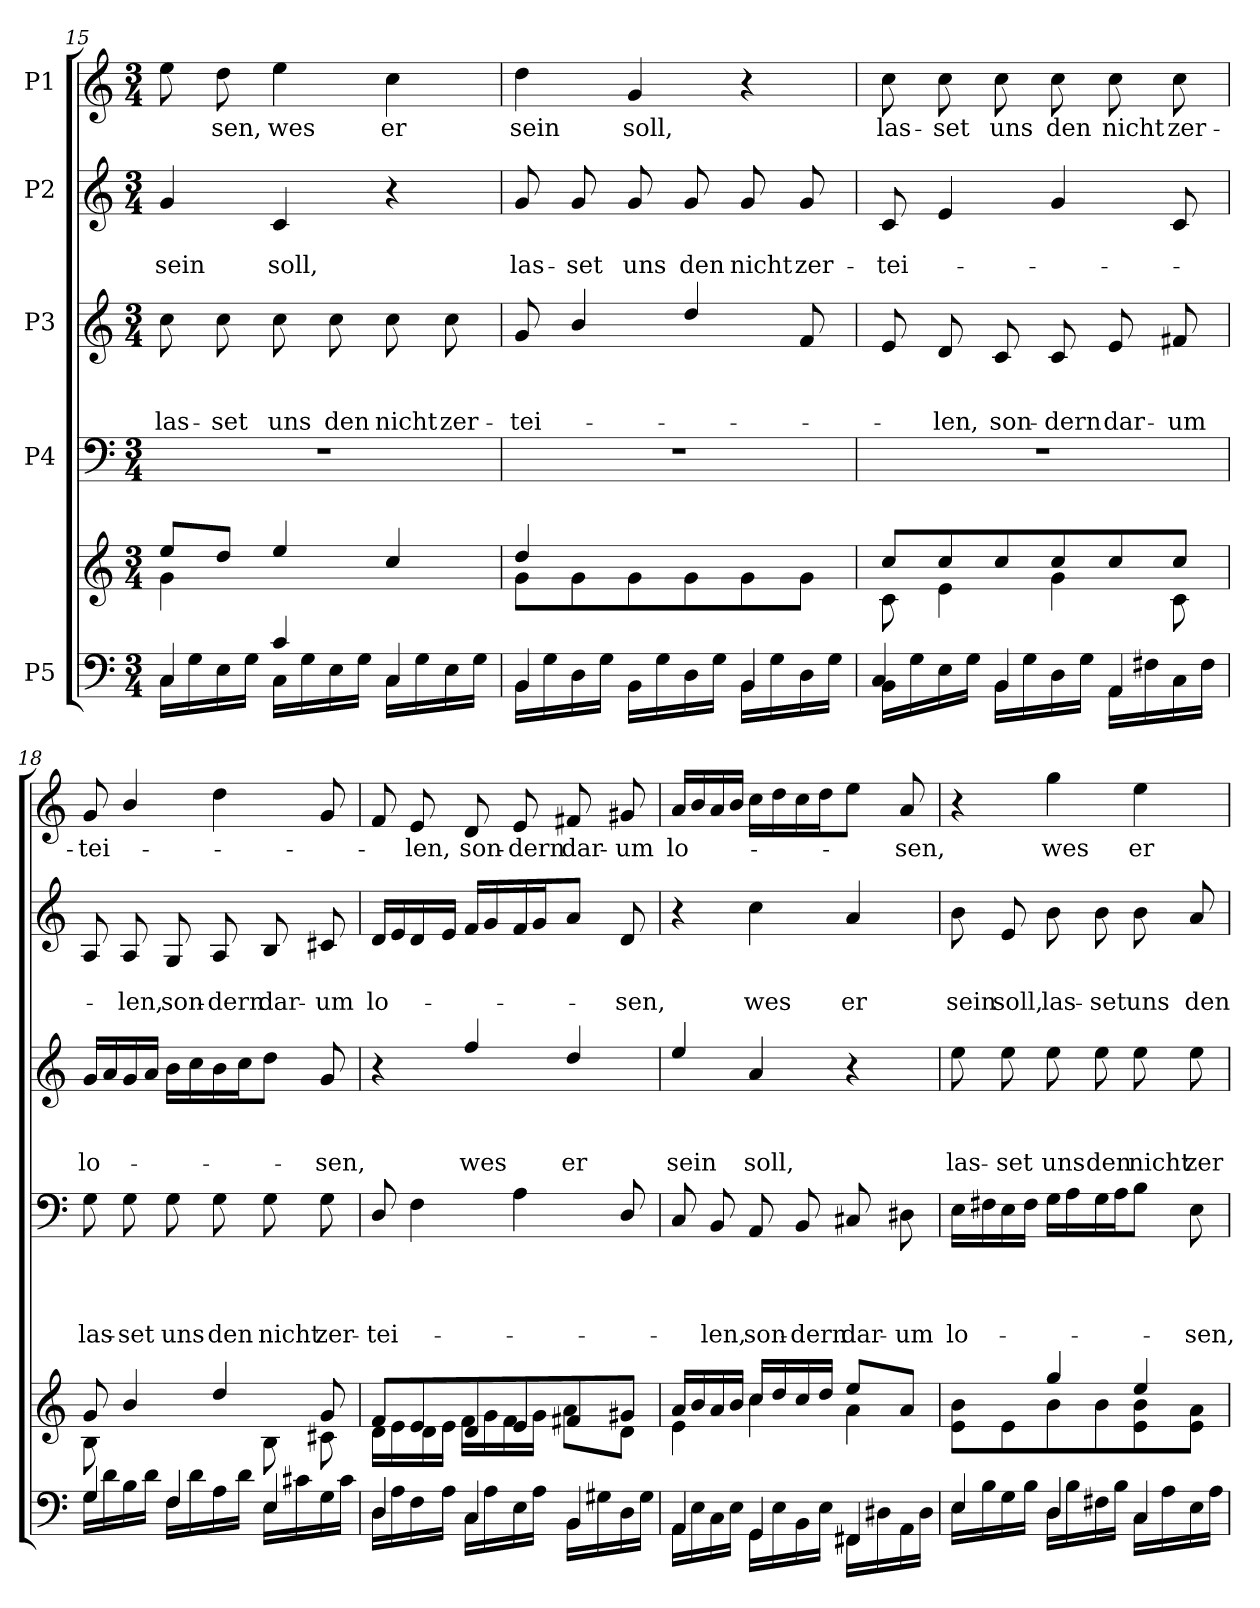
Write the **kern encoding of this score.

**kern	**kern	**kern	**text	**text	**text	**text	**kern	**text	**text	**text	**kern	**text	**text	**kern	**text
*part5	*part5	*part4	*part4	*part4	*part4	*part4	*part3	*part3	*part3	*part3	*part2	*part2	*part2	*part1	*part1
*staff6	*staff5	*staff4	*staff4	*staff4	*staff4	*staff4	*staff3	*staff3	*staff3	*staff3	*staff2	*staff2	*staff2	*staff1	*staff1
*I"P5	*	*I"P4	*	*	*	*	*I"P3	*	*	*	*I"P2	*	*	*I"P1	*
*clefF4	*clefG2	*clefF4	*	*	*	*	*clefG2	*	*	*	*clefG2	*	*	*clefG2	*
*	*	*	*	*	*	*	*ITrd7c12	*	*	*	*	*	*	*	*
*k[]	*k[]	*k[]	*	*	*	*	*k[]	*	*	*	*k[]	*	*	*k[]	*
*C:	*C:	*C:	*	*	*	*	*C:	*	*	*	*C:	*	*	*C:	*
*M3/4	*M3/4	*M3/4	*	*	*	*	*M3/4	*	*	*	*M3/4	*	*	*M3/4	*
=15	=15	=15	=15	=15	=15	=15	=15	=15	=15	=15	=15	=15	=15	=15	=15
*^	*^	*	*	*	*	*	*	*	*	*	*	*	*	*	*
!	!	!	!	!LO:N:vis=1	!	!	!	!	!	!	!	!LO:LY:b	!	!	!LO:LY:b	!	!
16C\LL	4C/	8ee/L	4g\	2.r	.	.	.	.	8c\	.	.	las-	4g/	.	sein	8ee\	.
16G\	.	.	.	.	.	.	.	.	.	.	.	.	.	.	.	.	.
!	!	!	!	!	!	!	!	!	!	!	!	!LO:LY:b	!	!	!	!	!LO:LY:b
16E\	.	8dd/J	.	.	.	.	.	.	8c\	.	.	-set	.	.	.	8dd\	-sen,
16G\JJ	.	.	.	.	.	.	.	.	.	.	.	.	.	.	.	.	.
!	!	!	!	!	!	!	!	!	!	!	!	!LO:LY:b	!	!	!LO:LY:b	!	!LO:LY:b
16C\LL	4c/	4ee/	2ryy	.	.	.	.	.	8c\	.	.	uns	4c/	.	soll,	4ee\	wes
16G\	.	.	.	.	.	.	.	.	.	.	.	.	.	.	.	.	.
!	!	!	!	!	!	!	!	!	!	!	!	!LO:LY:b	!	!	!	!	!
16E\	.	.	.	.	.	.	.	.	8c\	.	.	den	.	.	.	.	.
16G\JJ	.	.	.	.	.	.	.	.	.	.	.	.	.	.	.	.	.
!	!	!	!	!	!	!	!	!	!	!	!	!LO:LY:b	!	!	!	!	!LO:LY:b
16C\LL	4C/	4cc/	.	.	.	.	.	.	8c\	.	.	nicht	4r	.	.	4cc\	er
16G\	.	.	.	.	.	.	.	.	.	.	.	.	.	.	.	.	.
!	!	!	!	!	!	!	!	!	!	!	!	!LO:LY:b	!	!	!	!	!
16E\	.	.	.	.	.	.	.	.	8c\	.	.	zer-	.	.	.	.	.
16G\JJ	.	.	.	.	.	.	.	.	.	.	.	.	.	.	.	.	.
!!LO:LB:g=z
=16	=16	=16	=16	=16	=16	=16	=16	=16	=16	=16	=16	=16	=16	=16	=16	=16	=16
!	!	!	!	!LO:N:vis=1	!	!	!	!	!	!	!	!LO:LY:b	!	!	!LO:LY:b	!	!LO:LY:b
16BB\LL	4BB/	8g\L	4dd/	2.r	.	.	.	.	8G/	.	.	-tei-	8g/	.	las-	4dd\	sein
16G\	.	.	.	.	.	.	.	.	.	.	.	.	.	.	.	.	.
!	!	!	!	!	!	!	!	!	!	!	!	!	!	!	!LO:LY:b	!	!
16D\	.	8g\	.	.	.	.	.	.	4B/	.	.	.	8g/	.	-set	.	.
16G\JJ	.	.	.	.	.	.	.	.	.	.	.	.	.	.	.	.	.
!	!	!	!	!	!	!	!	!	!	!	!	!	!	!	!LO:LY:b	!	!LO:LY:b
16BB\LL	4ryy	8g\	2ryy	.	.	.	.	.	.	.	.	.	8g/	.	uns	4g/	soll,
16G\	.	.	.	.	.	.	.	.	.	.	.	.	.	.	.	.	.
!	!	!	!	!	!	!	!	!	!	!	!	!	!	!	!LO:LY:b	!	!
16D\	.	8g\	.	.	.	.	.	.	4d/	.	.	.	8g/	.	den	.	.
16G\JJ	.	.	.	.	.	.	.	.	.	.	.	.	.	.	.	.	.
!	!	!	!	!	!	!	!	!	!	!	!	!	!	!	!LO:LY:b	!	!
16BB\LL	4BB/	8g\	.	.	.	.	.	.	.	.	.	.	8g/	.	nicht	4r	.
16G\	.	.	.	.	.	.	.	.	.	.	.	.	.	.	.	.	.
!	!	!	!	!	!	!	!	!	!	!	!	!	!	!	!LO:LY:b	!	!
16D\	.	8g\J	.	.	.	.	.	.	8F/	.	.	.	8g/	.	zer-	.	.
16G\JJ	.	.	.	.	.	.	.	.	.	.	.	.	.	.	.	.	.
=17	=17	=17	=17	=17	=17	=17	=17	=17	=17	=17	=17	=17	=17	=17	=17	=17	=17
!	!	!	!	!LO:N:vis=1	!	!	!	!	!	!	!	!	!	!	!LO:LY:b	!	!LO:LY:b
16BB\LL	4C/	8cc/L	8c\	2.r	.	.	.	.	8E/	.	.	.	8c/	.	-tei-	8cc\	las-
16G\	.	.	.	.	.	.	.	.	.	.	.	.	.	.	.	.	.
!	!	!	!	!	!	!	!	!	!	!	!	!LO:LY:b	!	!	!	!	!LO:LY:b
16E\	.	8cc/	4e\	.	.	.	.	.	8D/	.	.	-len,	4e/	.	.	8cc\	-set
16G\JJ	.	.	.	.	.	.	.	.	.	.	.	.	.	.	.	.	.
!	!	!	!	!	!	!	!	!	!	!	!	!LO:LY:b	!	!	!	!	!LO:LY:b
16BB\LL	4BB/	8cc/	.	.	.	.	.	.	8C/	.	.	son-	.	.	.	8cc\	uns
16G\	.	.	.	.	.	.	.	.	.	.	.	.	.	.	.	.	.
!	!	!	!	!	!	!	!	!	!	!	!	!LO:LY:b	!	!	!	!	!LO:LY:b
16D\	.	8cc/	4g\	.	.	.	.	.	8C/	.	.	-dern	4g/	.	.	8cc\	den
16G\JJ	.	.	.	.	.	.	.	.	.	.	.	.	.	.	.	.	.
!	!	!	!	!	!	!	!	!	!	!	!	!LO:LY:b	!	!	!	!	!LO:LY:b
16AA\LL	4AA/	8cc/	.	.	.	.	.	.	8E/	.	.	dar-	.	.	.	8cc\	nicht
16F#X\	.	.	.	.	.	.	.	.	.	.	.	.	.	.	.	.	.
!	!	!	!	!	!	!	!	!	!	!	!	!LO:LY:b	!	!	!	!	!LO:LY:b
16C\	.	8cc/J	8c\	.	.	.	.	.	8F#X/	.	.	-um	8c/	.	.	8cc\	zer-
16F#\JJ	.	.	.	.	.	.	.	.	.	.	.	.	.	.	.	.	.
=18	=18	=18	=18	=18	=18	=18	=18	=18	=18	=18	=18	=18	=18	=18	=18	=18	=18
!	!	!	!	!	!	!	!	!LO:LY:b	!	!	!	!LO:LY:b	!	!	!	!	!LO:LY:b
16G\LL	4G/	8g/	8B\	8G\	.	.	.	las-	16G/LL	.	.	lo-	8A/	.	.	8g/	-tei-
16d\	.	.	.	.	.	.	.	.	16A/	.	.	.	.	.	.	.	.
!	!	!	!	!	!	!	!	!LO:LY:b	!	!	!	!	!	!	!LO:LY:b	!	!
16B\	.	4b/	4.ryy	8G\	.	.	.	-set	16G/	.	.	.	8A/	.	-len,	4b/	.
16d\JJ	.	.	.	.	.	.	.	.	16A/JJ	.	.	.	.	.	.	.	.
!	!	!	!	!	!	!	!	!LO:LY:b	!	!	!	!	!	!	!LO:LY:b	!	!
16F\LL	4F/	.	.	8G\	.	.	.	uns	16B\LL	.	.	.	8G/	.	son-	.	.
16d\	.	.	.	.	.	.	.	.	16c\	.	.	.	.	.	.	.	.
!	!	!	!	!	!	!	!	!LO:LY:b	!	!	!	!	!	!	!LO:LY:b	!	!
16A\	.	4dd/	.	8G\	.	.	.	den	16B\	.	.	.	8A/	.	-dern	4dd\	.
16d\JJ	.	.	.	.	.	.	.	.	16c\J	.	.	.	.	.	.	.	.
!	!	!	!	!	!	!	!	!LO:LY:b	!	!	!	!	!	!	!LO:LY:b	!	!
16E\LL	4E/	.	8B\	8G\	.	.	.	nicht	8d\J	.	.	.	8B/	.	dar-	.	.
16c#X\	.	.	.	.	.	.	.	.	.	.	.	.	.	.	.	.	.
!	!	!	!	!	!	!	!	!LO:LY:b	!	!	!	!LO:LY:b	!	!	!LO:LY:b	!	!
16G\	.	8g/	8c#X\	8G\	.	.	.	zer-	8G/	.	.	-sen,	8c#X/	.	-um	8g/	.
16c#\JJ	.	.	.	.	.	.	.	.	.	.	.	.	.	.	.	.	.
!!LO:PB:g=z
=19	=19	=19	=19	=19	=19	=19	=19	=19	=19	=19	=19	=19	=19	=19	=19	=19	=19
!	!	!	!	!	!	!	!	!LO:LY:b	!	!	!	!	!	!	!LO:LY:b	!	!
16D\LL	4D/	8f/L	16d\LL	8D/	.	.	.	-tei-	4r	.	.	.	16d/LL	.	lo-	8f/	.
16A\	.	.	16e\	.	.	.	.	.	.	.	.	.	16e/	.	.	.	.
!	!	!	!	!	!	!	!	!	!	!	!	!	!	!	!	!	!LO:LY:b
16F\	.	8e/	16d\	4F\	.	.	.	.	.	.	.	.	16d/	.	.	8e/	-len,
16A\JJ	.	.	16e\JJ	.	.	.	.	.	.	.	.	.	16e/JJ	.	.	.	.
!	!	!	!	!	!	!	!	!	!	!	!	!LO:LY:b	!	!	!	!	!LO:LY:b
16C\LL	4C/	8d/	16f\LL	.	.	.	.	.	4f/	.	.	wes	16f/LL	.	.	8d/	son-
16A\	.	.	16g\	.	.	.	.	.	.	.	.	.	16g/	.	.	.	.
!	!	!	!	!	!	!	!	!	!	!	!	!	!	!	!	!	!LO:LY:b
16E\	.	8e/	16f\	4A\	.	.	.	.	.	.	.	.	16f/	.	.	8e/	-dern
16A\JJ	.	.	16g\JJ	.	.	.	.	.	.	.	.	.	16g/J	.	.	.	.
!	!	!	!	!	!	!	!	!	!	!	!	!LO:LY:b	!	!	!	!	!LO:LY:b
16BB\LL	4BB/	8f#X/	8a\L	.	.	.	.	.	4d/	.	.	er	8a/J	.	.	8f#X/	dar-
16G#X\	.	.	.	.	.	.	.	.	.	.	.	.	.	.	.	.	.
!	!	!	!	!	!	!	!	!	!	!	!	!	!	!	!LO:LY:b	!	!LO:LY:b
16D\	.	8g#X/J	8d\J	8D/	.	.	.	.	.	.	.	.	8d/	.	-sen,	8g#X/	-um
16G#\JJ	.	.	.	.	.	.	.	.	.	.	.	.	.	.	.	.	.
=20	=20	=20	=20	=20	=20	=20	=20	=20	=20	=20	=20	=20	=20	=20	=20	=20	=20
!	!	!	!	!	!	!	!	!	!	!	!	!LO:LY:b	!	!	!	!	!LO:LY:b
16AA\LL	4AA/	16a/LL	4e\	8C/	.	.	.	.	4e/	.	.	sein	4r	.	.	16a/LL	lo-
16E\	.	16b/	.	.	.	.	.	.	.	.	.	.	.	.	.	16b/	.
!	!	!	!	!	!	!	!	!LO:LY:b	!	!	!	!	!	!	!	!	!
16C\	.	16a/	.	8BB/	.	.	.	-len,	.	.	.	.	.	.	.	16a/	.
16E\JJ	.	16b/JJ	.	.	.	.	.	.	.	.	.	.	.	.	.	16b/JJ	.
!	!	!	!	!	!	!	!	!LO:LY:b	!	!	!	!LO:LY:b	!	!	!LO:LY:b	!	!
16GG\LL	4GG/	16cc/LL	4cc\	8AA/	.	.	.	son-	4A/	.	.	soll,	4cc\	.	wes	16cc\LL	.
16E\	.	16dd/	.	.	.	.	.	.	.	.	.	.	.	.	.	16dd\	.
!	!	!	!	!	!	!	!	!LO:LY:b	!	!	!	!	!	!	!	!	!
16BB\	.	16cc/	.	8BB/	.	.	.	-dern	.	.	.	.	.	.	.	16cc\	.
16E\JJ	.	16dd/JJ	.	.	.	.	.	.	.	.	.	.	.	.	.	16dd\J	.
!	!	!	!	!	!	!	!	!LO:LY:b	!	!	!	!	!	!	!LO:LY:b	!	!
16FF#X\LL	4FF#X/	8ee/L	4a\	8C#X/	.	.	.	dar-	4r	.	.	.	4a/	.	er	8ee\J	.
16D#X\	.	.	.	.	.	.	.	.	.	.	.	.	.	.	.	.	.
!	!	!	!	!	!	!	!	!LO:LY:b	!	!	!	!	!	!	!	!	!LO:LY:b
16AA\	.	8a/J	.	8D#X\	.	.	.	-um	.	.	.	.	.	.	.	8a/	-sen,
16D#\JJ	.	.	.	.	.	.	.	.	.	.	.	.	.	.	.	.	.
=21	=21	=21	=21	=21	=21	=21	=21	=21	=21	=21	=21	=21	=21	=21	=21	=21	=21
!	!	!	!	!	!	!	!	!LO:LY:b	!	!	!	!LO:LY:b	!	!	!LO:LY:b	!	!
16E\LL	4E/	8e\ 8b\L	4ryy	16E\LL	.	.	.	lo-	8e\	.	.	las-	8b\	.	sein	4r	.
16B\	.	.	.	16F#X\	.	.	.	.	.	.	.	.	.	.	.	.	.
!	!	!	!	!	!	!	!	!	!	!	!	!LO:LY:b	!	!	!LO:LY:b	!	!
16G\	.	8e\	.	16E\	.	.	.	.	8e\	.	.	-set	8e/	.	soll,	.	.
16B\JJ	.	.	.	16F#\JJ	.	.	.	.	.	.	.	.	.	.	.	.	.
!	!	!	!	!	!	!	!	!	!	!	!	!LO:LY:b	!	!	!LO:LY:b	!	!LO:LY:b
16D\LL	4D/	8b\	4gg/	16G\LL	.	.	.	.	8e\	.	.	uns	8b\	.	las-	4gg\	wes
16B\	.	.	.	16A\	.	.	.	.	.	.	.	.	.	.	.	.	.
!	!	!	!	!	!	!	!	!	!	!	!	!LO:LY:b	!	!	!LO:LY:b	!	!
16F#X\	.	8b\	.	16G\	.	.	.	.	8e\	.	.	den	8b\	.	-set	.	.
16B\JJ	.	.	.	16A\J	.	.	.	.	.	.	.	.	.	.	.	.	.
!	!	!	!	!	!	!	!	!	!	!	!	!LO:LY:b	!	!	!LO:LY:b	!	!LO:LY:b
16C\LL	4C/	8e\ 8b\	4ee/	8B\J	.	.	.	.	8e\	.	.	nicht	8b\	.	uns	4ee\	er
16A\	.	.	.	.	.	.	.	.	.	.	.	.	.	.	.	.	.
!	!	!	!	!	!	!	!	!LO:LY:b	!	!	!	!LO:LY:b	!	!	!LO:LY:b	!	!
16E\	.	8e\ 8a\J	.	8E\	.	.	.	-sen,	8e\	.	.	zer-	8a/	.	den	.	.
16A\JJ	.	.	.	.	.	.	.	.	.	.	.	.	.	.	.	.	.
*v	*v	*	*	*	*	*	*	*	*	*	*	*	*	*	*	*	*
*	*v	*v	*	*	*	*	*	*	*	*	*	*	*	*	*	*
=	=	=	=	=	=	=	=	=	=	=	=	=	=	=	=
*-	*-	*-	*-	*-	*-	*-	*-	*-	*-	*-	*-	*-	*-	*-	*-
